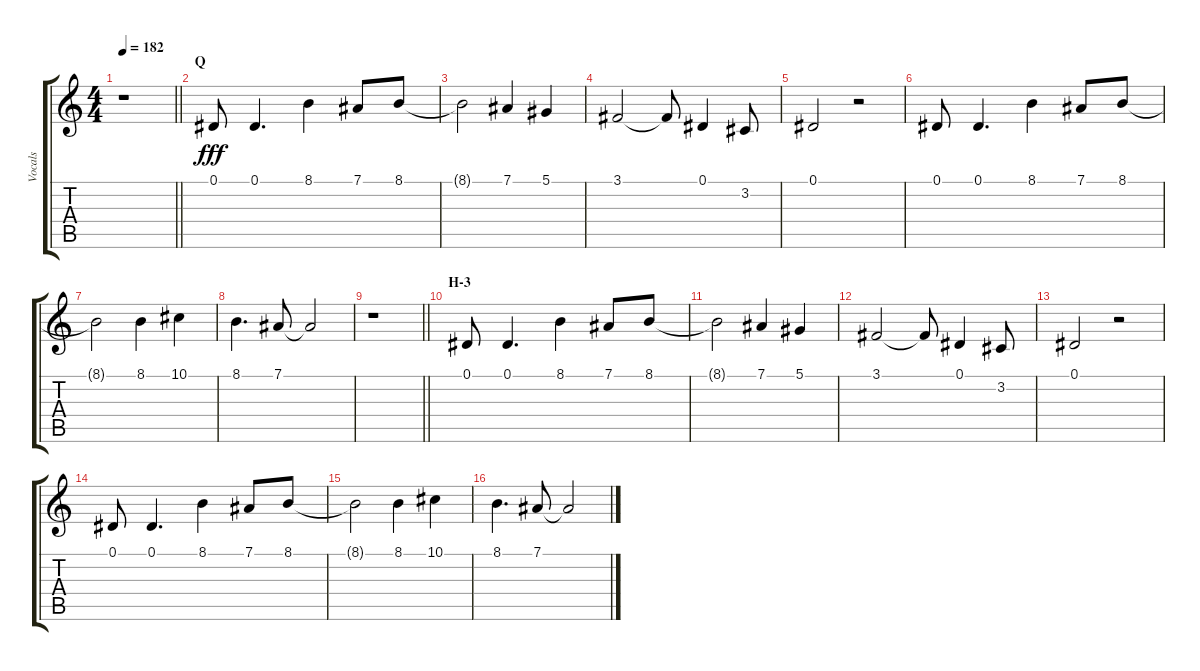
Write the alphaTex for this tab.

\track ("Vocals" "Vocals") {instrument voiceoohs}
\staff {score tabs}
\tuning (Eb4 Bb3 Gb3 Db3 Ab2 Eb2) {hide}
\ts (4 4)
\tempo 182
\clef g2
\barLineRight lightlight
\ks c
r.1{dy fff} |
\section ("" "Q")
0.1.8 0.1.4{d} 8.1.4 7.1.8 8.1.8 |
8.1{t}.2 7.1.4 5.1.4 |
3.1.2 3.1{t}.8 0.1.4 3.2.8 |
0.1.2 r.2 |
0.1.8 0.1.4{d} 8.1.4 7.1.8 8.1.8 |
8.1{t}.2 8.1.4 10.1.4 |
8.1.4{d} 7.1.8 7.1{t}.2 |
\barLineRight lightlight
r.1 |
\section ("" "H-3")
0.1.8 0.1.4{d} 8.1.4 7.1.8 8.1.8 |
8.1{t}.2 7.1.4 5.1.4 |
3.1.2 3.1{t}.8 0.1.4 3.2.8 |
0.1.2 r.2 |
0.1.8 0.1.4{d} 8.1.4 7.1.8 8.1.8 |
8.1{t}.2 8.1.4 10.1.4 |
8.1.4{d} 7.1.8 7.1{t}.2
